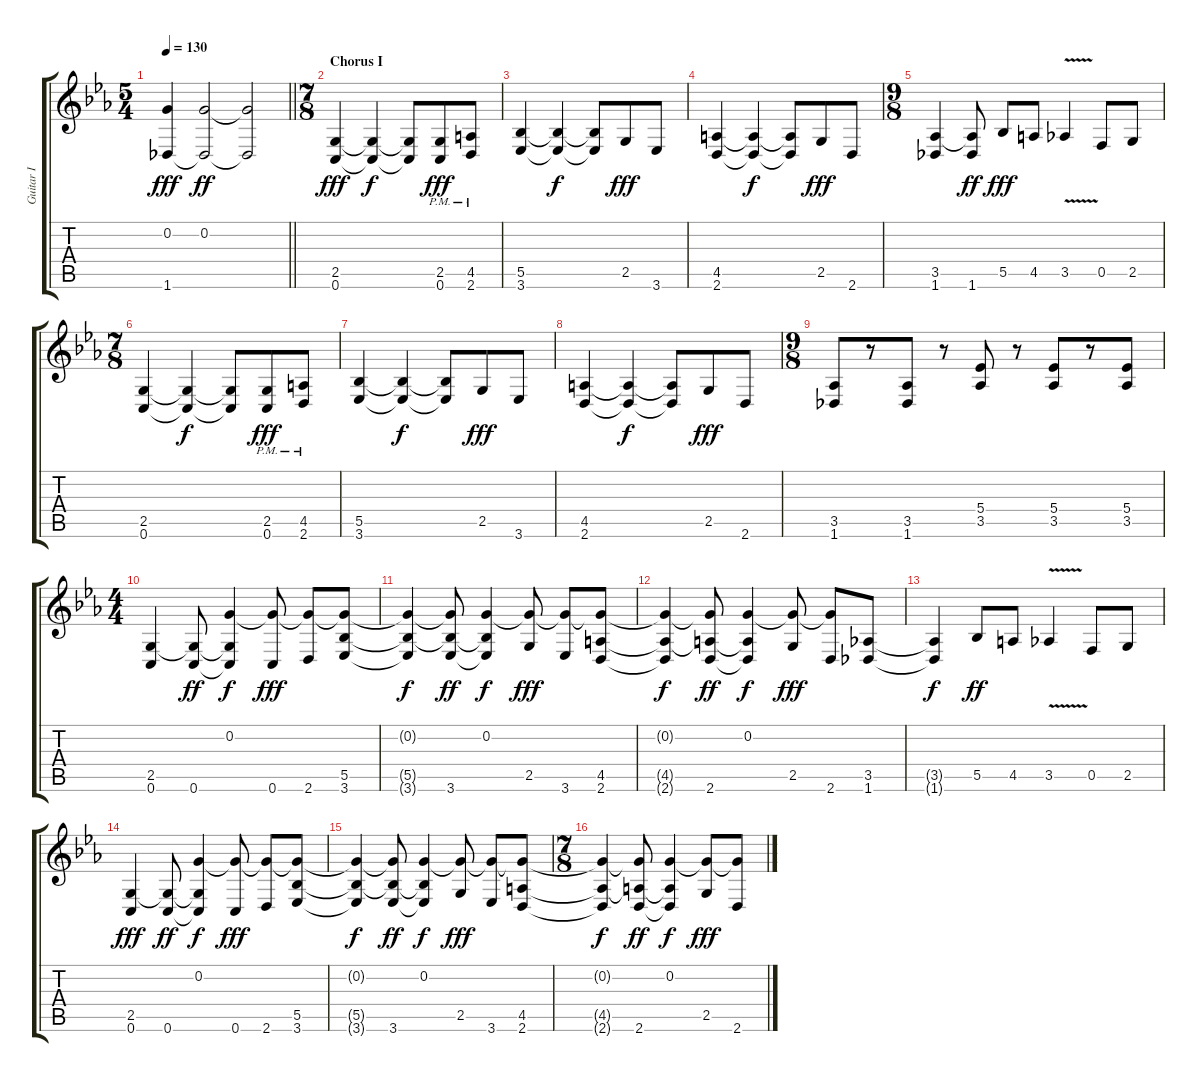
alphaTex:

\track ("Guitar I" "Guitar I") {instrument distortionguitar}
\staff {score tabs}
\tuning (C4 G3 Eb3 Bb2 F2 C2) {hide}
\ts (5 4)
\tempo 130
\clef g2
\barLineRight lightlight
\ks cminor
(0.2{t} 1.6).4{dy fff} (0.2 1.6{t}).2{dy ff} (0.2{t} 1.6{t}).2 |
\ts (7 8)
\section ("" "Chorus I")
(2.5 0.6).4{dy fff} (2.5{t} 0.6{t}).4{dy f} (2.5{t} 0.6{t}).8 (2.5{pm} 0.6{pm}).8{dy fff} (4.5{pm} 2.6{pm}).8 |
(5.5 3.6).4 (5.5{t} 3.6{t}).4{dy f} (5.5{t} 3.6{t}).8 2.5.8{dy fff} 3.6.8 |
(4.5 2.6).4 (4.5{t} 2.6{t}).4{dy f} (4.5{t} 2.6{t}).8 2.5.8{dy fff} 2.6.8 |
\ts (9 8)
(3.5 1.6).4 (3.5{t} 1.6).8{dy ff} 5.5.8{dy fff} 4.5.8 3.5{v}.4 0.5.8 2.5.8 |
\ts (7 8)
(2.5 0.6).4 (2.5{t} 0.6{t}).4{dy f} (2.5{t} 0.6{t}).8 (2.5{pm} 0.6{pm}).8{dy fff} (4.5{pm} 2.6{pm}).8 |
(5.5 3.6).4 (5.5{t} 3.6{t}).4{dy f} (5.5{t} 3.6{t}).8 2.5.8{dy fff} 3.6.8 |
(4.5 2.6).4 (4.5{t} 2.6{t}).4{dy f} (4.5{t} 2.6{t}).8 2.5.8{dy fff} 2.6.8 |
\ts (9 8)
(3.5 1.6).8 r.8 (3.5 1.6).8 r.8 (5.4 3.5).8 r.8 (5.4 3.5).8 r.8 (5.4 3.5).8 |
\ts (4 4)
(2.5 0.6).4 (2.5{t} 0.6).8{dy ff} (0.2 2.5{t} 0.6{t}).4{dy f} (0.2{t} 0.6).8{dy fff} (0.2{t} 2.6).8 (0.2{t} 5.5 3.6).8 |
(0.2{t} 5.5{t} 3.6{t}).4{dy f} (0.2{t} 5.5{t} 3.6).8{dy ff} (0.2 5.5{t} 3.6{t}).4{dy f} (0.2{t} 2.5).8{dy fff} (0.2{t} 3.6).8 (0.2{t} 4.5 2.6).8 |
(0.2{t} 4.5{t} 2.6{t}).4{dy f} (0.2{t} 4.5{t} 2.6).8{dy ff} (0.2 4.5{t} 2.6{t}).4{dy f} (0.2{t} 2.5).8{dy fff} (0.2{t} 2.6).8 (3.5 1.6).8 |
(3.5{t} 1.6{t}).4{dy f} 5.5.8{dy ff} 4.5.8 3.5{v}.4 0.5.8 2.5.8 |
(2.5 0.6).4{dy fff} (2.5{t} 0.6).8{dy ff} (0.2 2.5{t} 0.6{t}).4{dy f} (0.2{t} 0.6).8{dy fff} (0.2{t} 2.6).8 (0.2{t} 5.5 3.6).8 |
(0.2{t} 5.5{t} 3.6{t}).4{dy f} (0.2{t} 5.5{t} 3.6).8{dy ff} (0.2 5.5{t} 3.6{t}).4{dy f} (0.2{t} 2.5).8{dy fff} (0.2{t} 3.6).8 (0.2{t} 4.5 2.6).8 |
\ts (7 8)
(0.2{t} 4.5{t} 2.6{t}).4{dy f} (0.2{t} 4.5{t} 2.6).8{dy ff} (0.2 4.5{t} 2.6{t}).4{dy f} (0.2{t} 2.5).8{dy fff} (0.2{t} 2.6).8
